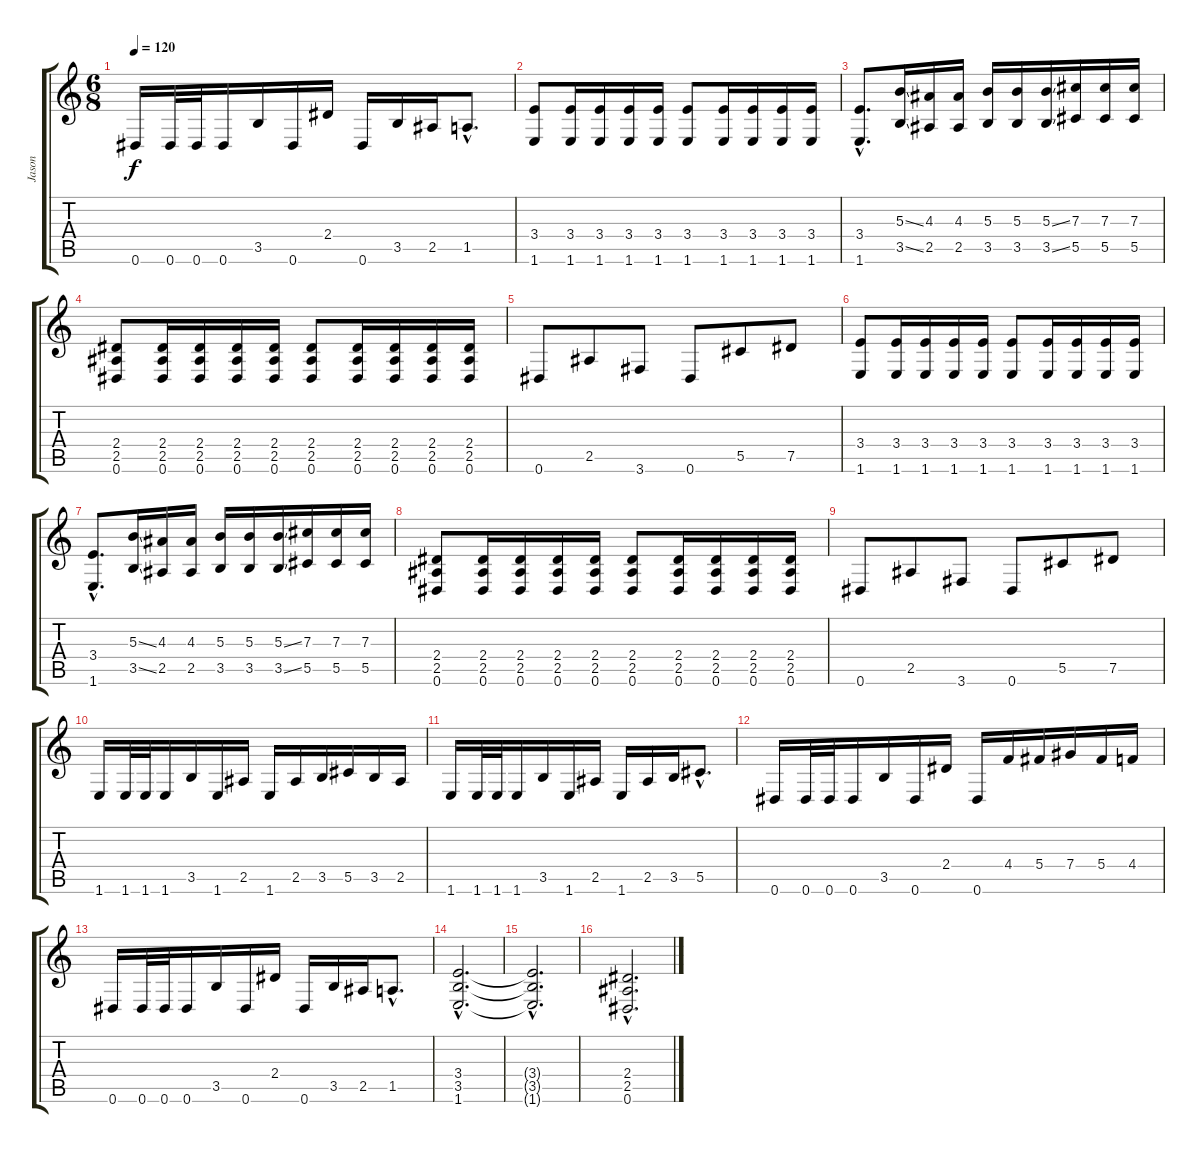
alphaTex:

\track ("Jason" "Jason") {instrument distortionguitar}
\staff {score tabs}
\tuning (Eb4 Bb3 Gb3 Db3 Ab2 Eb2) {hide}
\ts (6 8)
\tempo 120
\clef g2
\ks c
0.6.16{dy f} 0.6.32 0.6.32 0.6.16 3.5.16 0.6.16 2.4.16 0.6.16 3.5.16 2.5.16 1.5{hac}.8{d} |
(3.4 1.6).8 (3.4 1.6).16 (3.4 1.6).16 (3.4 1.6).16 (3.4 1.6).16 (3.4 1.6).8 (3.4 1.6).16 (3.4 1.6).16 (3.4 1.6).16 (3.4 1.6).16 |
(3.4{hac} 1.6{hac}).8{d} (5.3{ss} 3.5{ss}).16 (4.3 2.5).16 (4.3 2.5).16 (5.3 3.5).16 (5.3 3.5).16 (5.3{ss} 3.5{ss}).16 (7.3 5.5).16 (7.3 5.5).16 (7.3 5.5).16 |
(2.4 2.5 0.6).8 (2.4 2.5 0.6).16 (2.4 2.5 0.6).16 (2.4 2.5 0.6).16 (2.4 2.5 0.6).16 (2.4 2.5 0.6).8 (2.4 2.5 0.6).16 (2.4 2.5 0.6).16 (2.4 2.5 0.6).16 (2.4 2.5 0.6).16 |
0.6.8 2.5.8 3.6.8 0.6.8 5.5.8 7.5.8 |
(3.4 1.6).8 (3.4 1.6).16 (3.4 1.6).16 (3.4 1.6).16 (3.4 1.6).16 (3.4 1.6).8 (3.4 1.6).16 (3.4 1.6).16 (3.4 1.6).16 (3.4 1.6).16 |
(3.4{hac} 1.6{hac}).8{d} (5.3{ss} 3.5{ss}).16 (4.3 2.5).16 (4.3 2.5).16 (5.3 3.5).16 (5.3 3.5).16 (5.3{ss} 3.5{ss}).16 (7.3 5.5).16 (7.3 5.5).16 (7.3 5.5).16 |
(2.4 2.5 0.6).8 (2.4 2.5 0.6).16 (2.4 2.5 0.6).16 (2.4 2.5 0.6).16 (2.4 2.5 0.6).16 (2.4 2.5 0.6).8 (2.4 2.5 0.6).16 (2.4 2.5 0.6).16 (2.4 2.5 0.6).16 (2.4 2.5 0.6).16 |
0.6.8 2.5.8 3.6.8 0.6.8 5.5.8 7.5.8 |
1.6.16 1.6.32 1.6.32 1.6.16 3.5.16 1.6.16 2.5.16 1.6.16 2.5.16 3.5.16 5.5.16 3.5.16 2.5.16 |
1.6.16 1.6.32 1.6.32 1.6.16 3.5.16 1.6.16 2.5.16 1.6.16 2.5.16 3.5.16 5.5{hac}.8{d} |
0.6.16 0.6.32 0.6.32 0.6.16 3.5.16 0.6.16 2.4.16 0.6.16 4.4.16 5.4.16 7.4.16 5.4.16 4.4.16 |
0.6.16 0.6.32 0.6.32 0.6.16 3.5.16 0.6.16 2.4.16 0.6.16 3.5.16 2.5.16 1.5{hac}.8{d} |
(3.4{hac} 3.5{hac} 1.6{hac}).2{d} |
(3.4{hac t} 3.5{hac t} 1.6{hac t}).2{d} |
(2.4{hac} 2.5{hac} 0.6{hac}).2{d}
